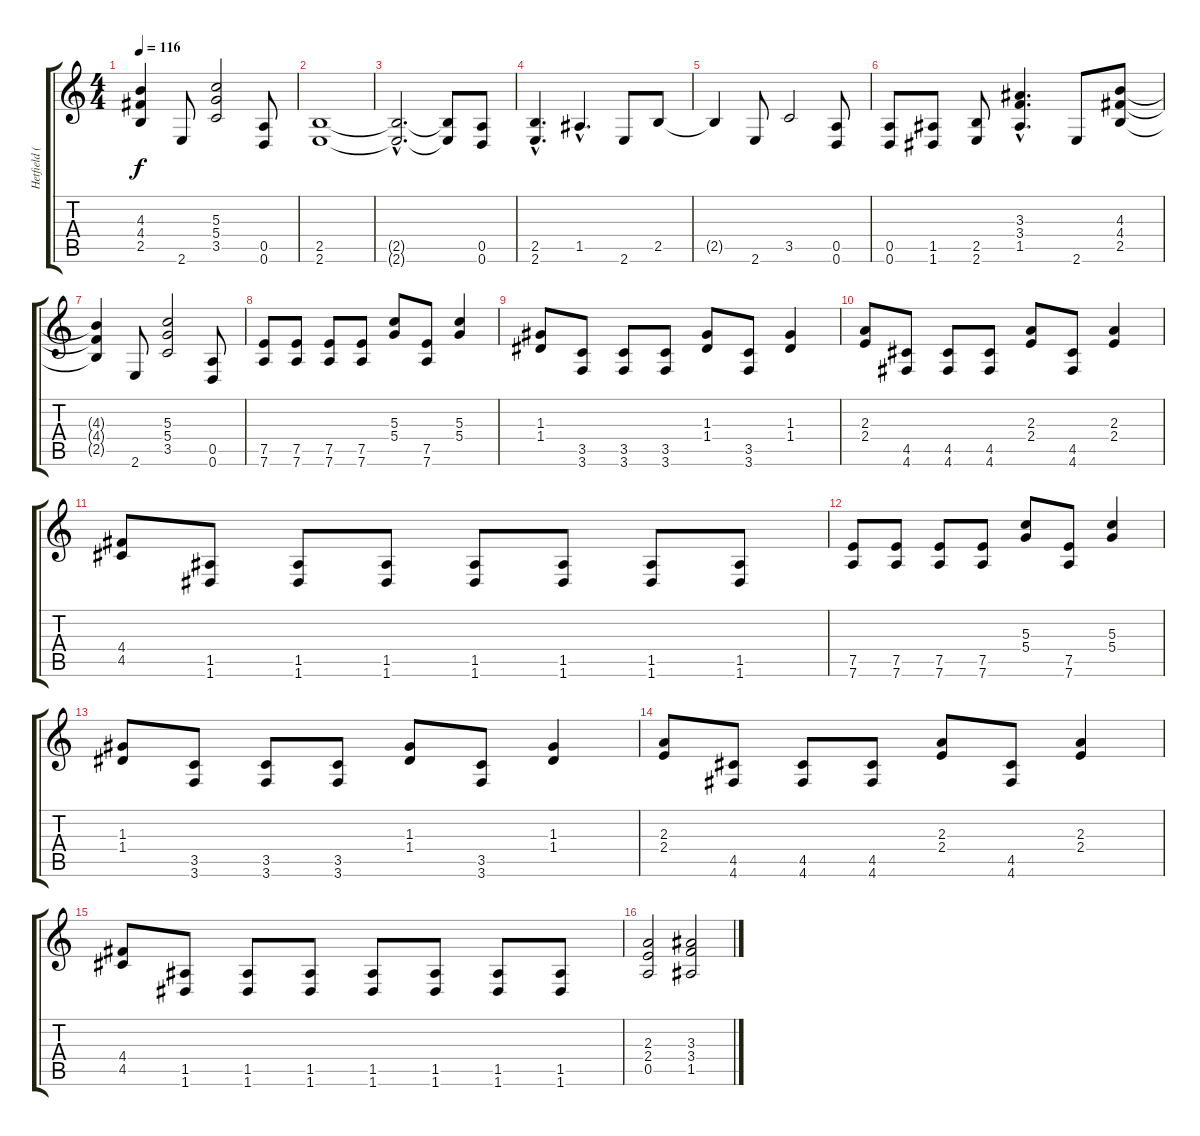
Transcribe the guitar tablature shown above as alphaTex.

\track ("Hetfield (Rhythm)" "Hetfield (") {instrument acousticguitarsteel}
\staff {score tabs}
\tuning (E4 B3 G3 D3 A2 D2) {hide}
\ts (4 4)
\tempo 116
\clef g2
\ks c
(4.3{t} 4.4{t} 2.5{t}).4{dy f} 2.6.8 (5.3 5.4 3.5).2 (0.5 0.6).8{instrument acousticguitarsteel} |
(2.5 2.6).1 |
(2.5{hac t} 2.6{hac t}).2{d} (2.5{t} 2.6{t}).8 (0.5 0.6).8 |
(2.5{hac} 2.6{hac}).4{d} 1.5{hac}.4{d} 2.6.8 2.5.8 |
2.5{t}.4 2.6.8 3.5.2 (0.5 0.6).8{instrument distortionguitar} |
(0.5 0.6).8 (1.5 1.6).8 (2.5 2.6).8 (3.3{hac} 3.4{hac} 1.5{hac}).4{d} 2.6.8 (4.3 4.4 2.5).8 |
(4.3{t} 4.4{t} 2.5{t}).4 2.6.8 (5.3 5.4 3.5).2 (0.5 0.6).8 |
(7.5 7.6).8 (7.5 7.6).8 (7.5 7.6).8 (7.5 7.6).8 (5.3 5.4).8 (7.5 7.6).8 (5.3 5.4).4 |
(1.3 1.4).8 (3.5 3.6).8 (3.5 3.6).8 (3.5 3.6).8 (1.3 1.4).8 (3.5 3.6).8 (1.3 1.4).4 |
(2.3 2.4).8 (4.5 4.6).8 (4.5 4.6).8 (4.5 4.6).8 (2.3 2.4).8 (4.5 4.6).8 (2.3 2.4).4 |
(4.4 4.5).8 (1.5 1.6).8 (1.5 1.6).8 (1.5 1.6).8 (1.5 1.6).8 (1.5 1.6).8 (1.5 1.6).8 (1.5 1.6).8 |
(7.5 7.6).8 (7.5 7.6).8 (7.5 7.6).8 (7.5 7.6).8 (5.3 5.4).8 (7.5 7.6).8 (5.3 5.4).4 |
(1.3 1.4).8 (3.5 3.6).8 (3.5 3.6).8 (3.5 3.6).8 (1.3 1.4).8 (3.5 3.6).8 (1.3 1.4).4 |
(2.3 2.4).8 (4.5 4.6).8 (4.5 4.6).8 (4.5 4.6).8 (2.3 2.4).8 (4.5 4.6).8 (2.3 2.4).4 |
(4.4 4.5).8 (1.5 1.6).8 (1.5 1.6).8 (1.5 1.6).8 (1.5 1.6).8 (1.5 1.6).8 (1.5 1.6).8 (1.5 1.6).8 |
(2.3 2.4 0.5).2 (3.3 3.4 1.5).2
